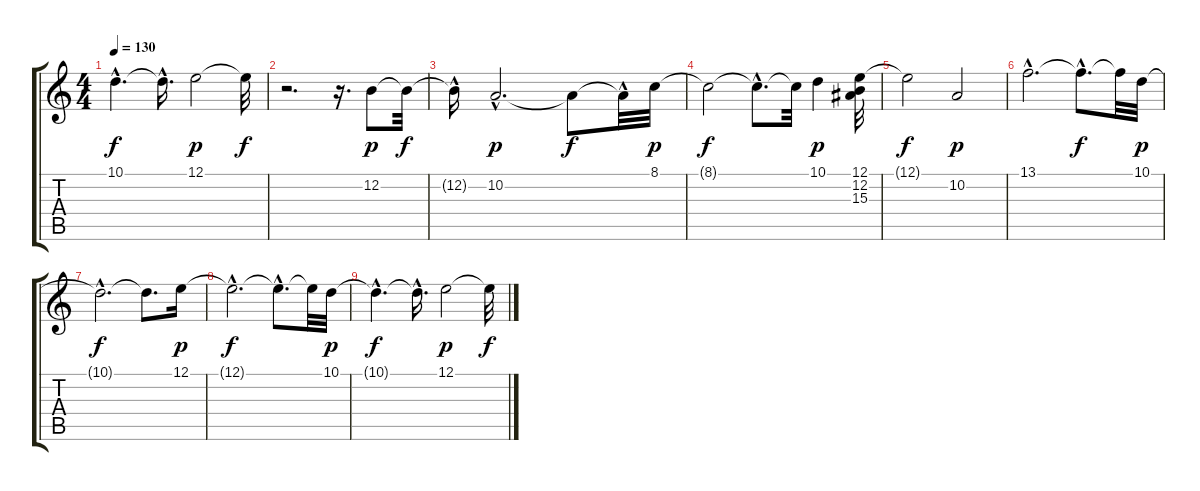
\track "" {instrument stringensemble2}
\staff {score tabs}
\tuning (E4 B3 G3 D3 A2 E2) {hide}
\ts (4 4)
\tempo 130
\clef g2
\ks c
10.1{hac t}.4{d dy f} 10.1{hac t}.16{d} 12.1.2{dy p} 12.1{t}.32{dy f} |
r.2{d} r.16{d} 12.2.8{dy p} 12.2{t}.32{dy f} |
12.2{hac t}.16 10.2{hac}.2{d dy p} 10.2{t}.8{dy f} 10.2{hac t}.32 8.1.32{dy p} |
8.1{t}.2{dy f} 8.1{hac t}.8{d} 8.1{t}.32 10.1.4{dy p} (12.1 12.2 15.3).32 |
12.1{t}.2{dy f} 10.2.2{dy p} |
13.1{hac}.2{d} 13.1{hac t}.8{d dy f} 13.1{t}.32 10.1.32{dy p} |
10.1{hac t}.2{d dy f} 10.1{t}.8{d} 12.1.16{dy p} |
12.1{hac t}.2{d dy f} 12.1{hac t}.8{d} 12.1{t}.32 10.1.32{dy p} |
10.1{hac t}.4{d dy f} 10.1{hac t}.16{d} 12.1.2{dy p} 12.1{t}.32{dy f}
